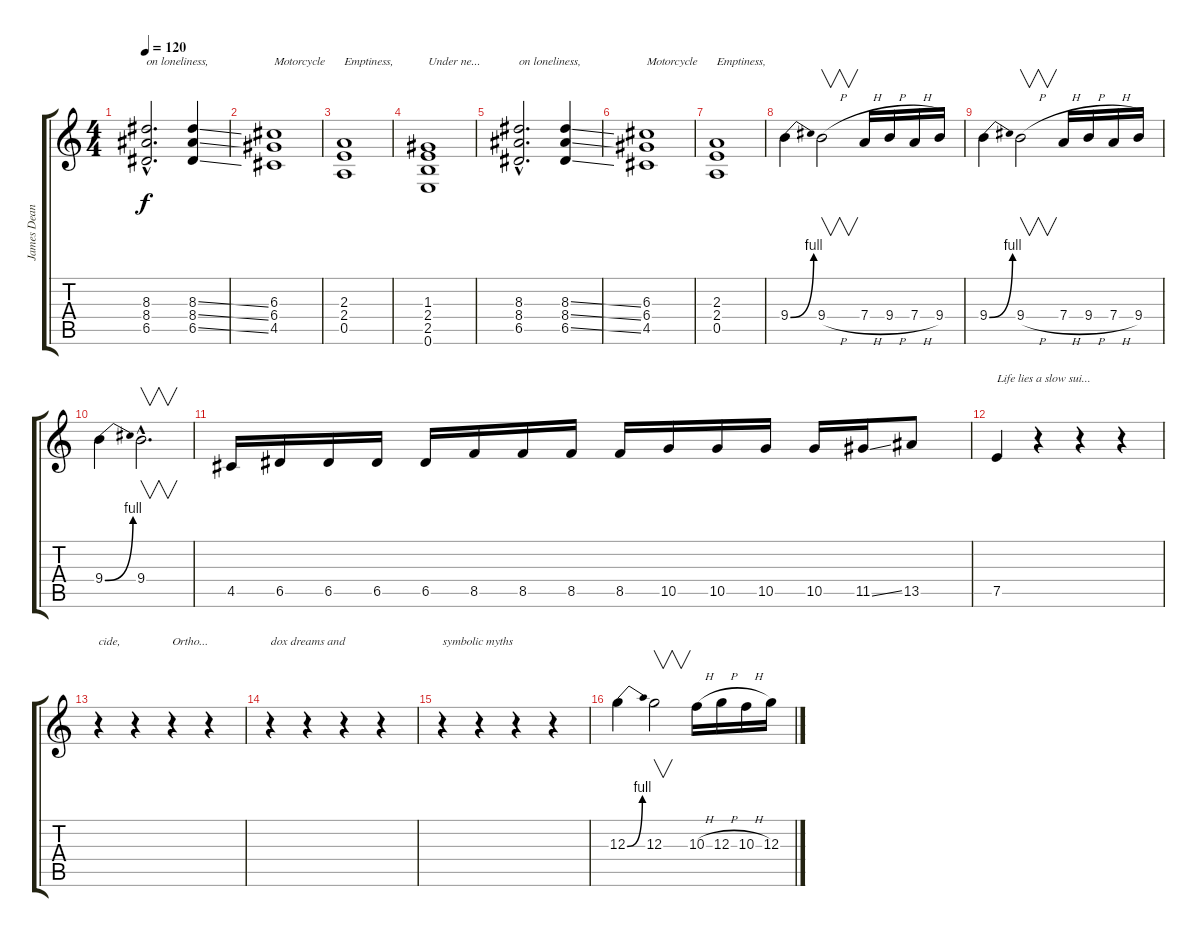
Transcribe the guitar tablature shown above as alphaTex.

\track ("James Dean Bradfield" "James Dean") {instrument overdrivenguitar}
\staff {score tabs}
\tuning (E4 B3 G3 D3 A2 E2) {hide}
\ts (4 4)
\tempo 120
\clef g2
\ks c
(8.3{hac} 8.4 6.5{hac}).2{d txt "on loneliness," dy f} (8.3{ss} 8.4{ss} 6.5{ss}).4 |
(6.3 6.4 4.5).1{txt "Motorcycle"} |
(2.3 2.4 0.5).1{txt "Emptiness,"} |
(1.3 2.4 2.5 0.6).1{txt "Under ne..."} |
(8.3{hac} 8.4{hac} 6.5{hac}).2{d txt "on loneliness,"} (8.3{ss} 8.4{ss} 6.5{ss}).4 |
(6.3 6.4 4.5).1{txt "Motorcycle"} |
(2.3 2.4 0.5).1{txt "Emptiness,"} |
9.4{be (bend 0 0 60 4)}.4 9.4{h}.2{v} 7.4{h}.16 9.4{h}.16 7.4{h}.16 9.4.16 |
9.4{be (bend 0 0 60 4)}.4 9.4{h}.2{v} 7.4{h}.16 9.4{h}.16 7.4{h}.16 9.4.16 |
9.4{be (bend 0 0 60 4)}.4 9.4{hac}.2{v d} |
4.5.16 6.5.16 6.5.16 6.5.16 6.5.16 8.5.16 8.5.16 8.5.16 8.5.16 10.5.16 10.5.16 10.5.16 10.5.16 11.5{ss}.16 13.5.8 |
7.5.4{txt "Life lies a slow sui..."} r.4 r.4 r.4 |
r.4{txt "cide,"} r.4 r.4{txt "Ortho..."} r.4 |
r.4{txt "dox dreams and"} r.4 r.4 r.4 |
r.4{txt "symbolic myths"} r.4 r.4 r.4 |
12.3{be (bend 0 0 60 4)}.4 12.3.2{v} 10.3{h}.16 12.3{h}.16 10.3{h}.16 12.3.16
